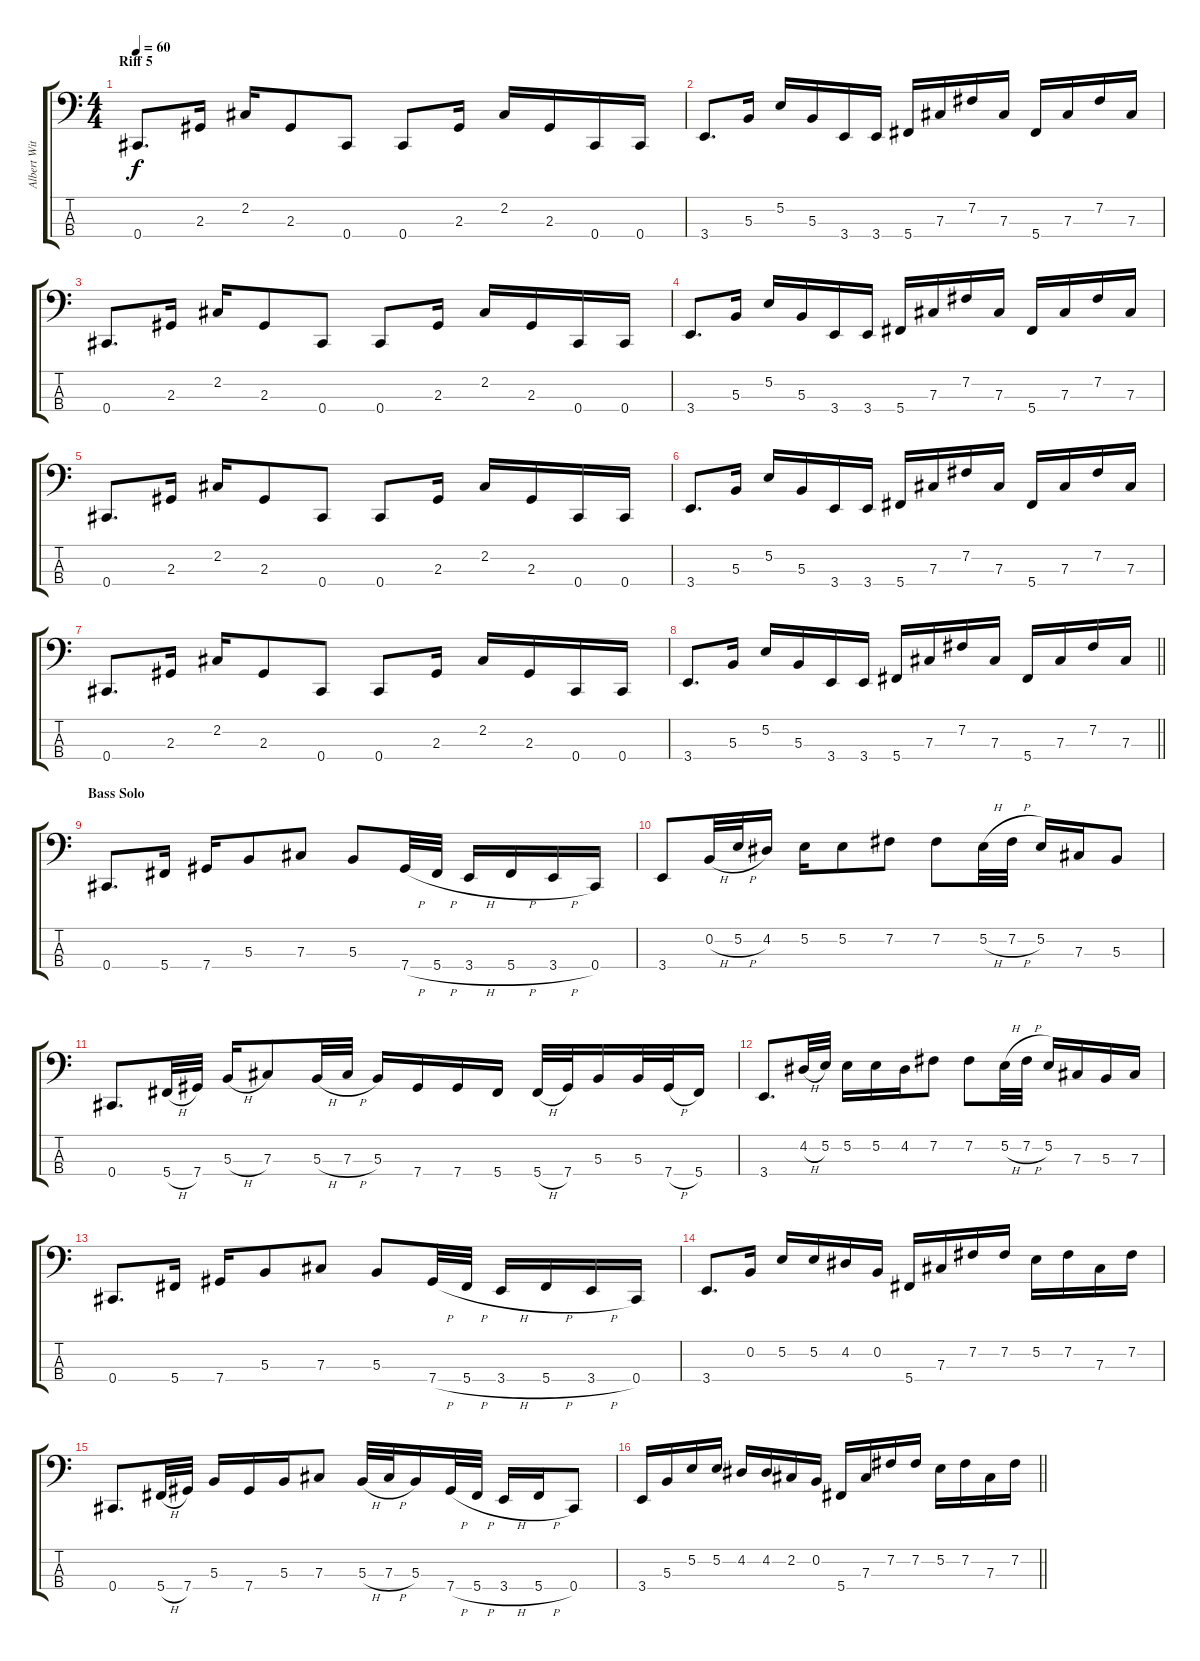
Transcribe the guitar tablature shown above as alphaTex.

\track ("Albert Witcfinder" "Albert Wit") {instrument electricbassfinger}
\staff {score tabs}
\tuning (E2 B1 Gb1 Db1) {hide}
\ts (4 4)
\section ("" "Riff 5")
\tempo 60
\clef f4
\ks c
0.4.8{d dy f} 2.3.16 2.2.16 2.3.8 0.4.8 0.4.8 2.3.16 2.2.16 2.3.16 0.4.16 0.4.16 |
3.4.8{d} 5.3.16 5.2.16 5.3.16 3.4.16 3.4.16 5.4.16 7.3.16 7.2.16 7.3.16 5.4.16 7.3.16 7.2.16 7.3.16 |
0.4.8{d} 2.3.16 2.2.16 2.3.8 0.4.8 0.4.8 2.3.16 2.2.16 2.3.16 0.4.16 0.4.16 |
3.4.8{d} 5.3.16 5.2.16 5.3.16 3.4.16 3.4.16 5.4.16 7.3.16 7.2.16 7.3.16 5.4.16 7.3.16 7.2.16 7.3.16 |
0.4.8{d} 2.3.16 2.2.16 2.3.8 0.4.8 0.4.8 2.3.16 2.2.16 2.3.16 0.4.16 0.4.16 |
3.4.8{d} 5.3.16 5.2.16 5.3.16 3.4.16 3.4.16 5.4.16 7.3.16 7.2.16 7.3.16 5.4.16 7.3.16 7.2.16 7.3.16 |
0.4.8{d} 2.3.16 2.2.16 2.3.8 0.4.8 0.4.8 2.3.16 2.2.16 2.3.16 0.4.16 0.4.16 |
\barLineRight lightlight
3.4.8{d} 5.3.16 5.2.16 5.3.16 3.4.16 3.4.16 5.4.16 7.3.16 7.2.16 7.3.16 5.4.16 7.3.16 7.2.16 7.3.16 |
\section ("" "Bass Solo")
0.4.8{d} 5.4.16 7.4.16 5.3.8 7.3.8 5.3.8 7.4{h}.32 5.4{h}.32 3.4{h}.16 5.4{h}.16 3.4{h}.16 0.4.16 |
3.4.8 0.2{h}.32 5.2{h}.32 4.2.16 5.2.16 5.2.8 7.2.8 7.2.8 5.2{h}.32 7.2{h}.32 5.2.16 7.3.16 5.3.8 |
0.4.8{d} 5.4{h}.32 7.4.32 5.3{h}.16 7.3.8 5.3{h}.32 7.3{h}.32 5.3.16 7.4.16 7.4.16 5.4.16 5.4{h}.32 7.4.32 5.3.16 5.3.32 7.4{h}.32 5.4.16 |
3.4.8{d} 4.2{h}.32 5.2.32 5.2.16 5.2.16 4.2.16 7.2.8 7.2.8 5.2{h}.32 7.2{h}.32 5.2.16 7.3.16 5.3.16 7.3.16 |
0.4.8{d} 5.4.16 7.4.16 5.3.8 7.3.8 5.3.8 7.4{h}.32 5.4{h}.32 3.4{h}.16 5.4{h}.16 3.4{h}.16 0.4.16 |
3.4.8{d} 0.2.16 5.2.16 5.2.16 4.2.16 0.2.16 5.4.16 7.3.16 7.2.16 7.2.16 5.2.16 7.2.16 7.3.16 7.2.16 |
0.4.8{d} 5.4{h}.32 7.4.32 5.3.16 7.4.16 5.3.16 7.3.8 5.3{h}.32 7.3{h}.32 5.3.16 7.4{h}.32 5.4{h}.32 3.4{h}.16 5.4{h}.16 0.4.8 |
\barLineRight lightlight
3.4.16 5.3.16 5.2.16 5.2.16 4.2.16 4.2.16 2.2.16 0.2.16 5.4.16 7.3.16 7.2.16 7.2.16 5.2.16 7.2.16 7.3.16 7.2.16
